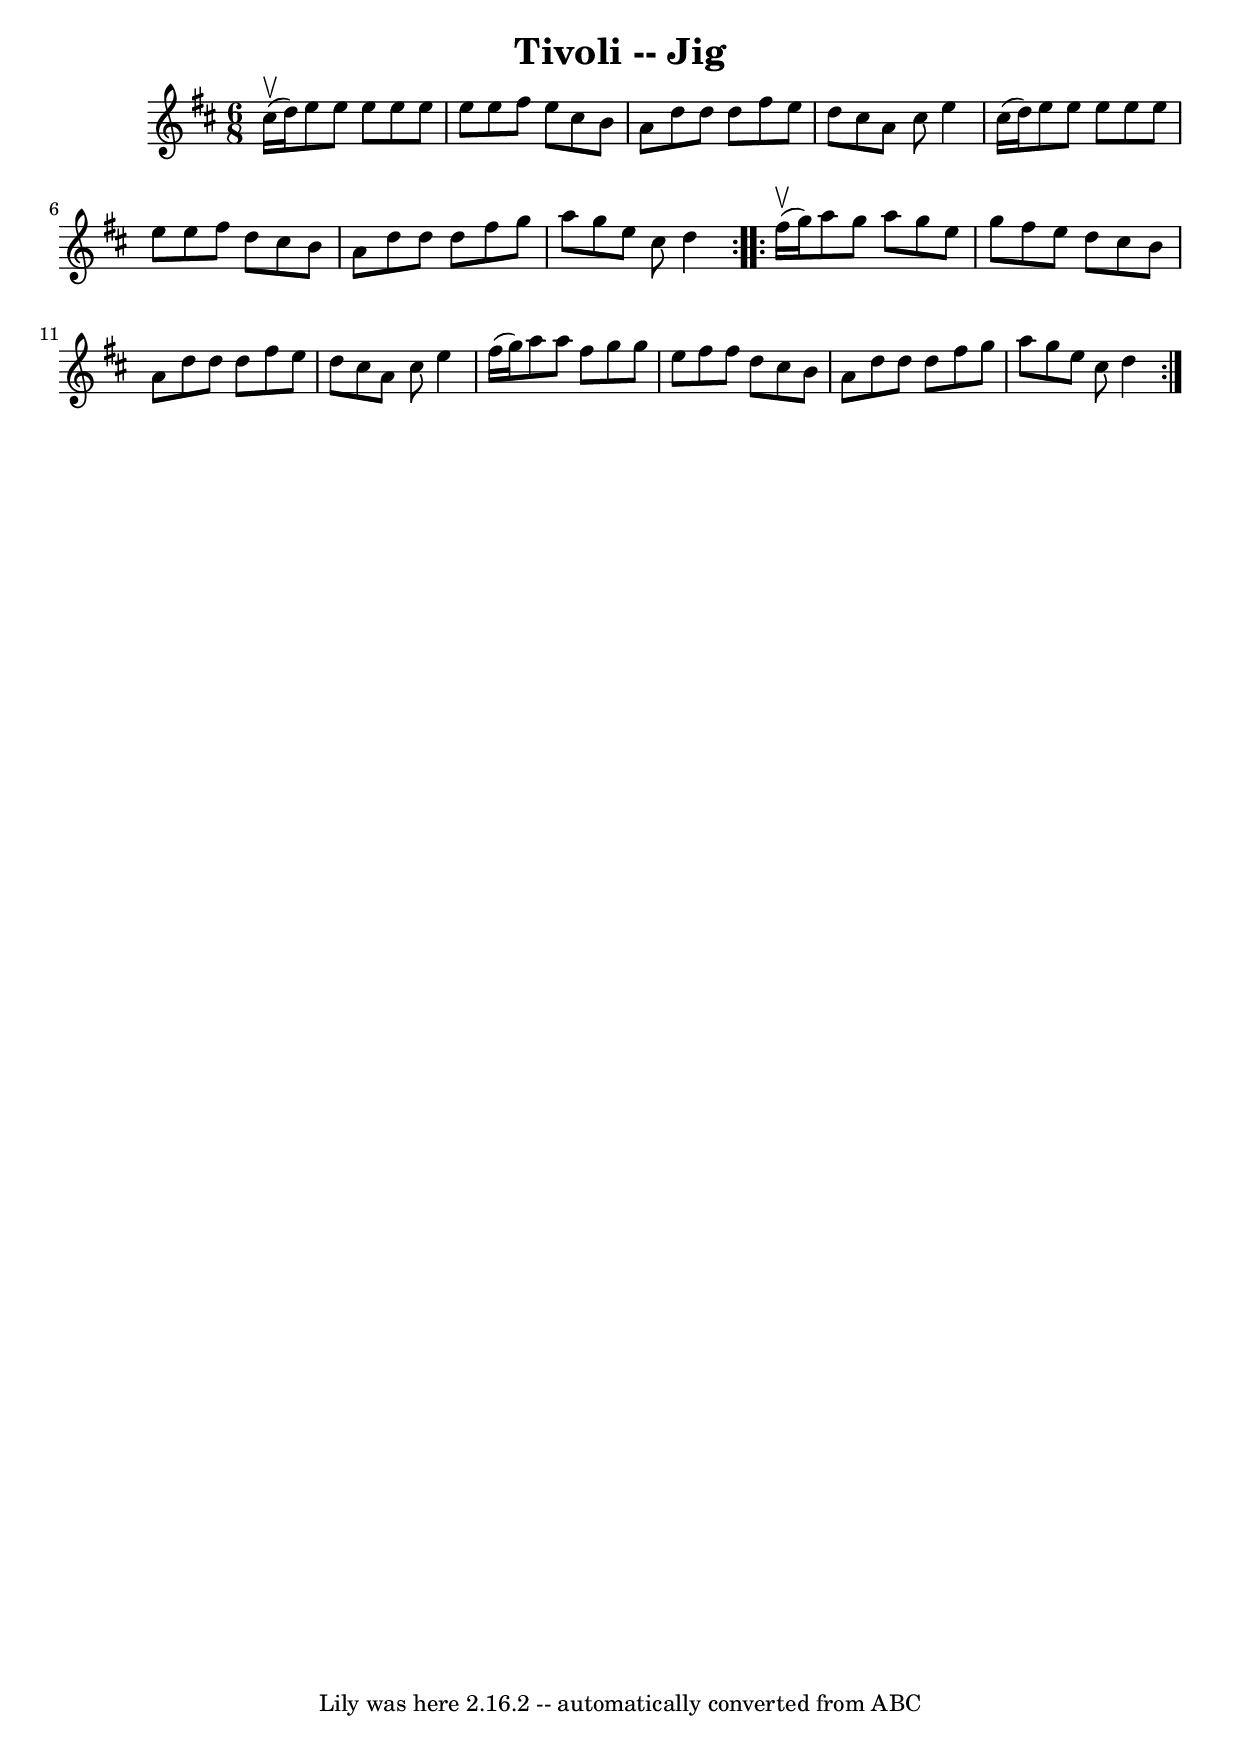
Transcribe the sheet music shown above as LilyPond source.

\version "2.16.2"
\include "Mammoth.ily"
\header {
  %% book = "Ryan's Mammoth Collection"
  crossRefNumber = "1"
  footnotes = "\\\\89 463"
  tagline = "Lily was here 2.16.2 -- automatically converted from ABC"
  title = "Tivoli -- Jig"

}
voicedefault =  {



  \repeat volta 2 {

    \time 6/8 
    \key d \major cis''16^\upbow(d''16) |
    e''8    
    e''8 e''8 e''8 e''8 e''8    |
    e''8 fis''8 e''8    
    cis''8 b'8 a'8    |
    d''8 d''8 d''8 fis''8 e''8    
    d''8    |
    cis''8 a'8 cis''8 e''4 cis''16 (d''16)   
    |
    e''8 e''8 e''8 e''8 e''8 e''8    |
    e''8    
    fis''8 d''8 cis''8 b'8 a'8    |
    d''8 d''8 d''8    
    fis''8 g''8 a''8    |
    g''8 e''8 cis''8 d''4    
  }     

  \repeat volta 2 {
    fis''16^\upbow(g''16) |
    a''8 g''8    
    a''8 g''8 e''8 g''8    |
    fis''8 e''8 d''8 cis''8    
    b'8 a'8    |
    d''8 d''8 d''8 fis''8 e''8 d''8    
    |
    cis''8 a'8 cis''8 e''4 fis''16 (g''16)   |
    
    a''8 a''8 fis''8 g''8 g''8 e''8    |
    fis''8    
    fis''8 d''8 cis''8 b'8 a'8    |
    d''8 d''8 d''8    
    fis''8 g''8 a''8    |
    g''8 e''8 cis''8 d''4    
  }   

}

\score{
  <<

    \context Staff="default"
    {
      \voicedefault 
      
    }

  >>
  \layout {
    
  }
  \midi {
  }

}
